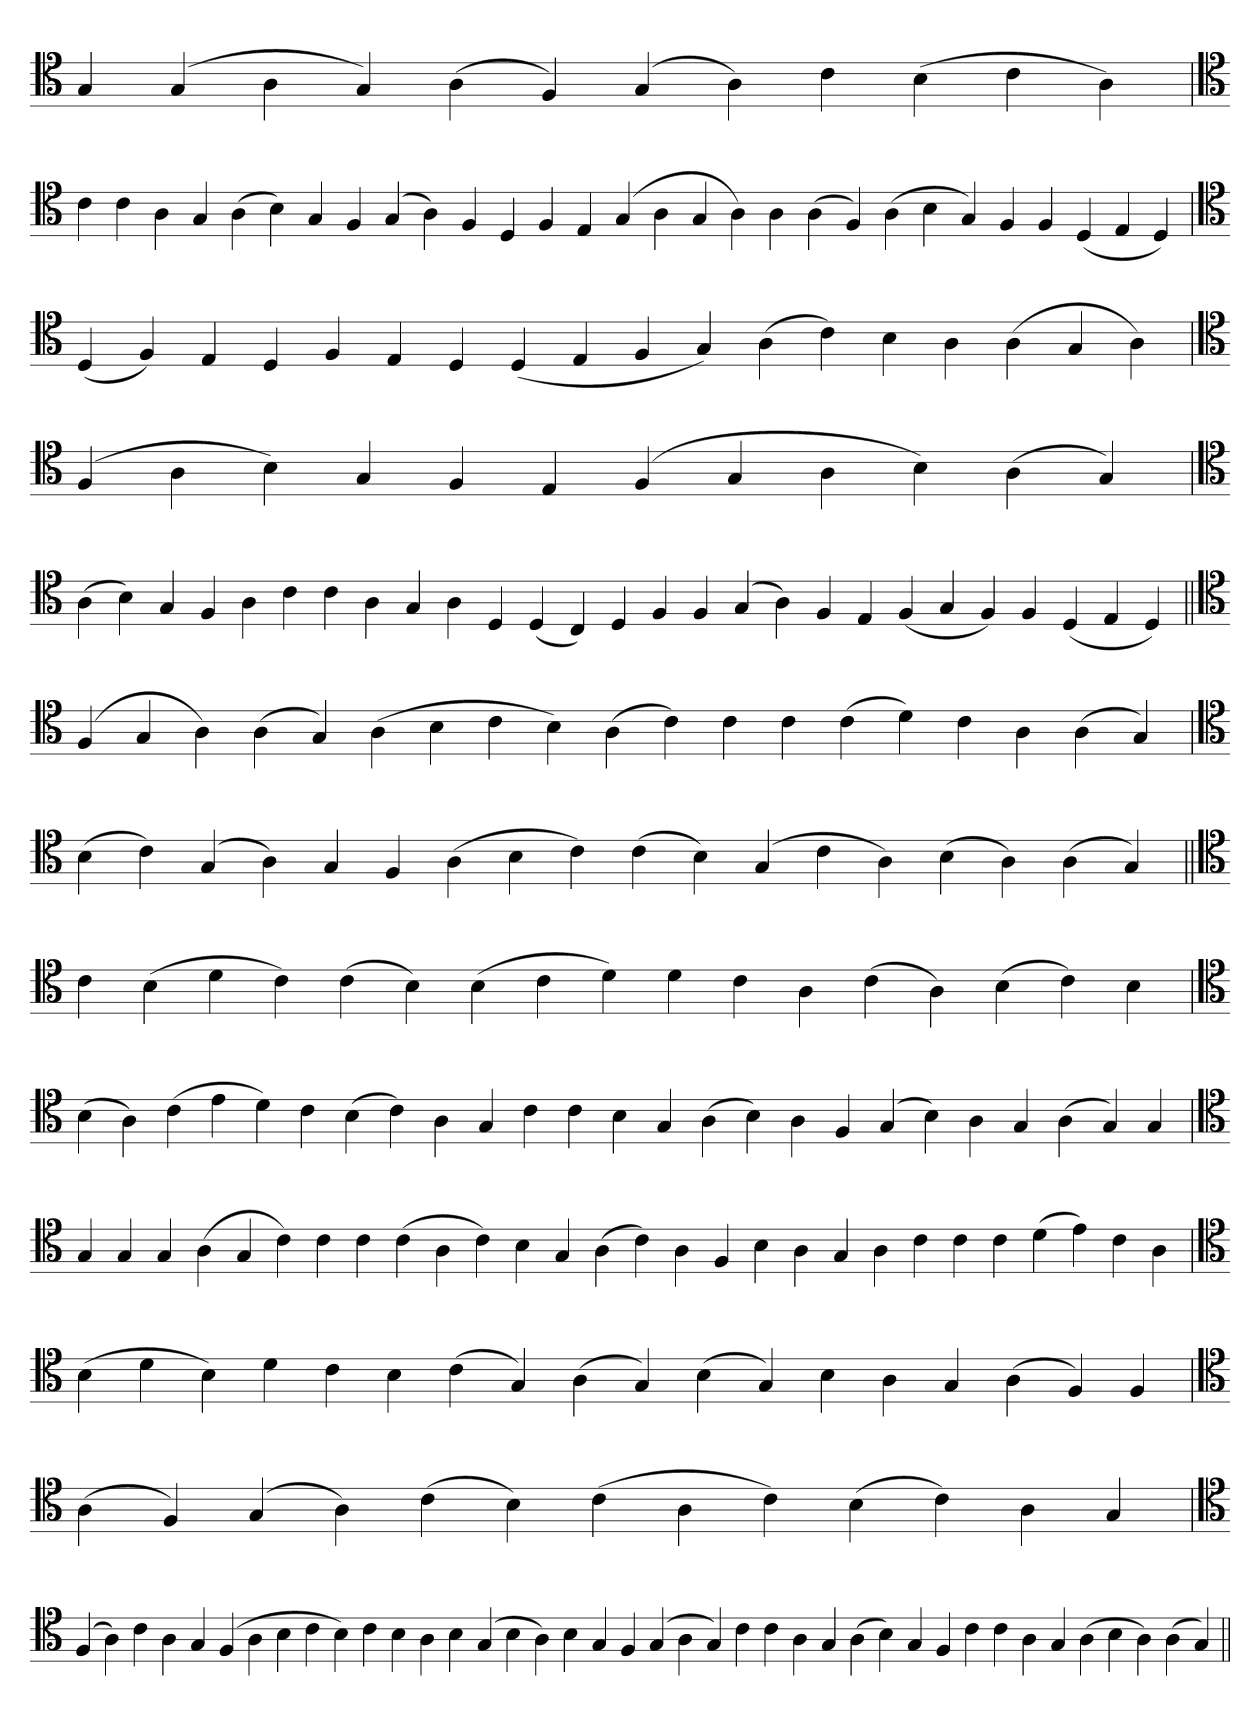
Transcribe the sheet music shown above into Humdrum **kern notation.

**kern
*part1
*staff1
*clefC4
=
4G
(4G
4A
4G)
(4A
4F)
(4G
4A)
4c
(4B
4c
4A)
=`
*clefC4
4c
4c
4A
4G
(4A
4B)
4G
4F
(4G
4A)
4F
4D
4F
4E
(4G
4A
4G
4A)
4A
(4A
4F)
(4A
4B
4G)
4F
4F
(4D
4E
4D)
='
*clefC4
(4D
4F)
4E
4D
4F
4E
4D
(4D
4E
4F
4G)
(4A
4c)
4B
4A
(4A
4G
4A)
=`
*clefC4
(4F
4A
4B)
4G
4F
4E
(4F
4G
4A
4B)
(4A
4G)
=`
*clefC4
(4A
4B)
4G
4F
4A
4c
4c
4A
4G
4A
4D
(4D
4C)
4D
4F
4F
(4G
4A)
4F
4E
(4F
4G
4F)
4F
(4D
4E
4D)
=||
*clefC4
(4F
4G
4A)
(4A
4G)
(4A
4B
4c
4B)
(4A
4c)
4c
4c
(4c
4d)
4c
4A
(4A
4G)
='
*clefC4
(4B
4c)
(4G
4A)
4G
4F
(4A
4B
4c)
(4c
4B)
(4G
4c
4A)
(4B
4A)
(4A
4G)
=||
*clefC4
4c
(4B
4d
4c)
(4c
4B)
(4B
4c
4d)
4d
4c
4A
(4c
4A)
(4B
4c)
4B
='
*clefC4
(4B
4A)
(4c
4e
4d)
4c
(4B
4c)
4A
4G
4c
4c
4B
4G
(4A
4B)
4A
4F
(4G
4B)
4A
4G
(4A
4G)
4G
=
*clefC4
4G
4G
4G
(4A
4G
4c)
4c
4c
(4c
4A
4c)
4B
4G
(4A
4c)
4A
4F
4B
4A
4G
4A
4c
4c
4c
(4d
4e)
4c
4A
=`
*clefC4
(4B
4d
4B)
4d
4c
4B
(4c
4G)
(4A
4G)
(4B
4G)
4B
4A
4G
(4A
4F)
4F
='
*clefC4
(4A
4F)
(4G
4A)
(4c
4B)
(4c
4A
4c)
(4B
4c)
4A
4G
=`
*clefC4
(4F
4A)
4c
4A
4G
(4F
4A
4B
4c
4B)
4c
4B
4A
4B
(4G
4B
4A)
4B
4G
4F
(4G
4A
4G)
4c
4c
4A
4G
(4A
4B)
4G
4F
4c
4c
4A
4G
(4A
4B
4A)
(4A
4G)
=||
*-
